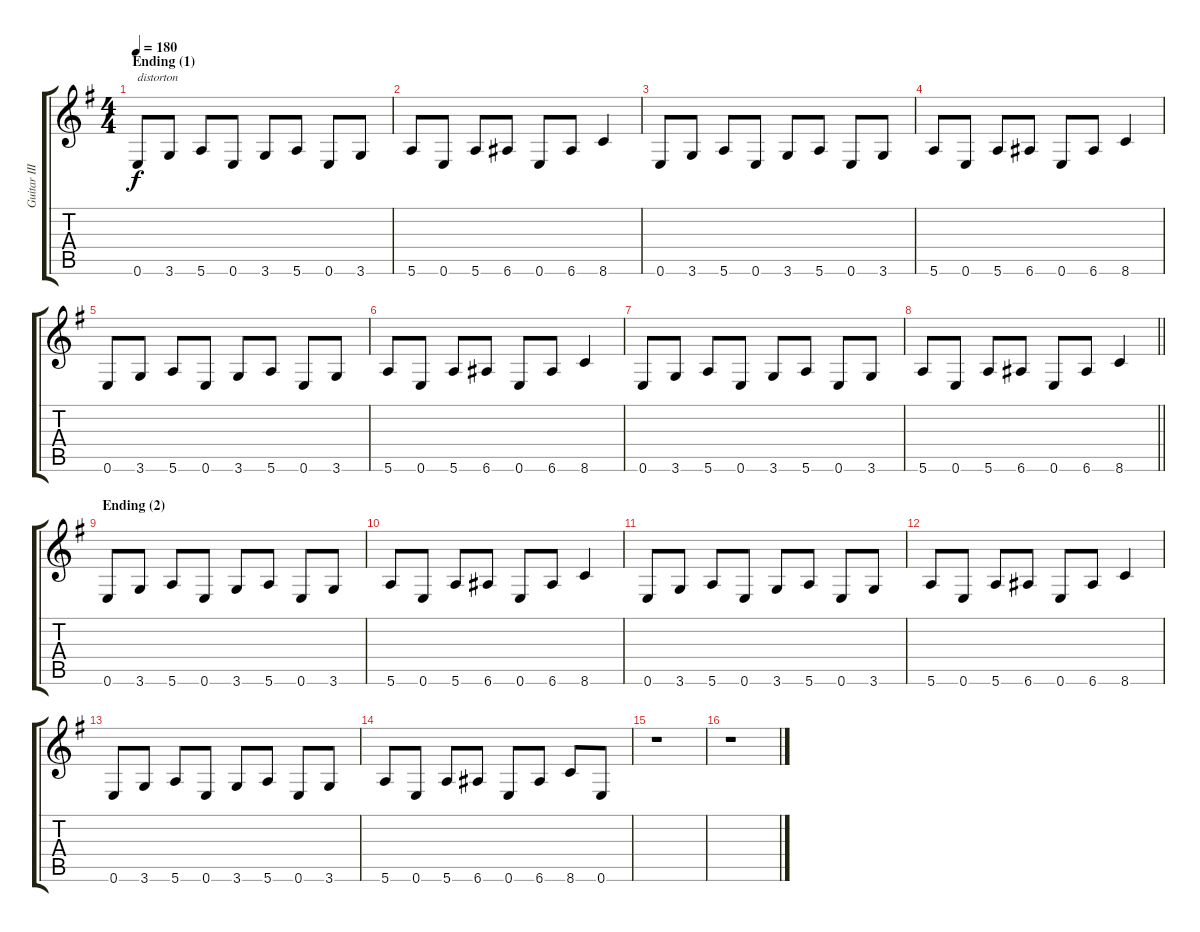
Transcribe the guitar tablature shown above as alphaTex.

\track ("Guitar III (Jun)" "Guitar III") {instrument distortionguitar}
\staff {score tabs}
\tuning (E4 B3 G3 D3 A2 E2) {hide}
\ts (4 4)
\section ("" "Ending (1)")
\tempo 180
\clef g2
\ks g
0.6.8{txt "distorton" dy f instrument distortionguitar} 3.6.8 5.6.8 0.6.8 3.6.8 5.6.8 0.6.8 3.6.8 |
5.6.8 0.6.8 5.6.8 6.6.8 0.6.8 6.6.8 8.6.4 |
0.6.8 3.6.8 5.6.8 0.6.8 3.6.8 5.6.8 0.6.8 3.6.8 |
5.6.8 0.6.8 5.6.8 6.6.8 0.6.8 6.6.8 8.6.4 |
0.6.8 3.6.8 5.6.8 0.6.8 3.6.8 5.6.8 0.6.8 3.6.8 |
5.6.8 0.6.8 5.6.8 6.6.8 0.6.8 6.6.8 8.6.4 |
0.6.8 3.6.8 5.6.8 0.6.8 3.6.8 5.6.8 0.6.8 3.6.8 |
\barLineRight lightlight
5.6.8 0.6.8 5.6.8 6.6.8 0.6.8 6.6.8 8.6.4 |
\section ("" "Ending (2)")
0.6.8 3.6.8 5.6.8 0.6.8 3.6.8 5.6.8 0.6.8 3.6.8 |
5.6.8 0.6.8 5.6.8 6.6.8 0.6.8 6.6.8 8.6.4 |
0.6.8 3.6.8 5.6.8 0.6.8 3.6.8 5.6.8 0.6.8 3.6.8 |
5.6.8 0.6.8 5.6.8 6.6.8 0.6.8 6.6.8 8.6.4 |
0.6.8 3.6.8 5.6.8 0.6.8 3.6.8 5.6.8 0.6.8 3.6.8 |
5.6.8 0.6.8 5.6.8 6.6.8 0.6.8 6.6.8 8.6.8 0.6.8 |
r.1 |
r.1
